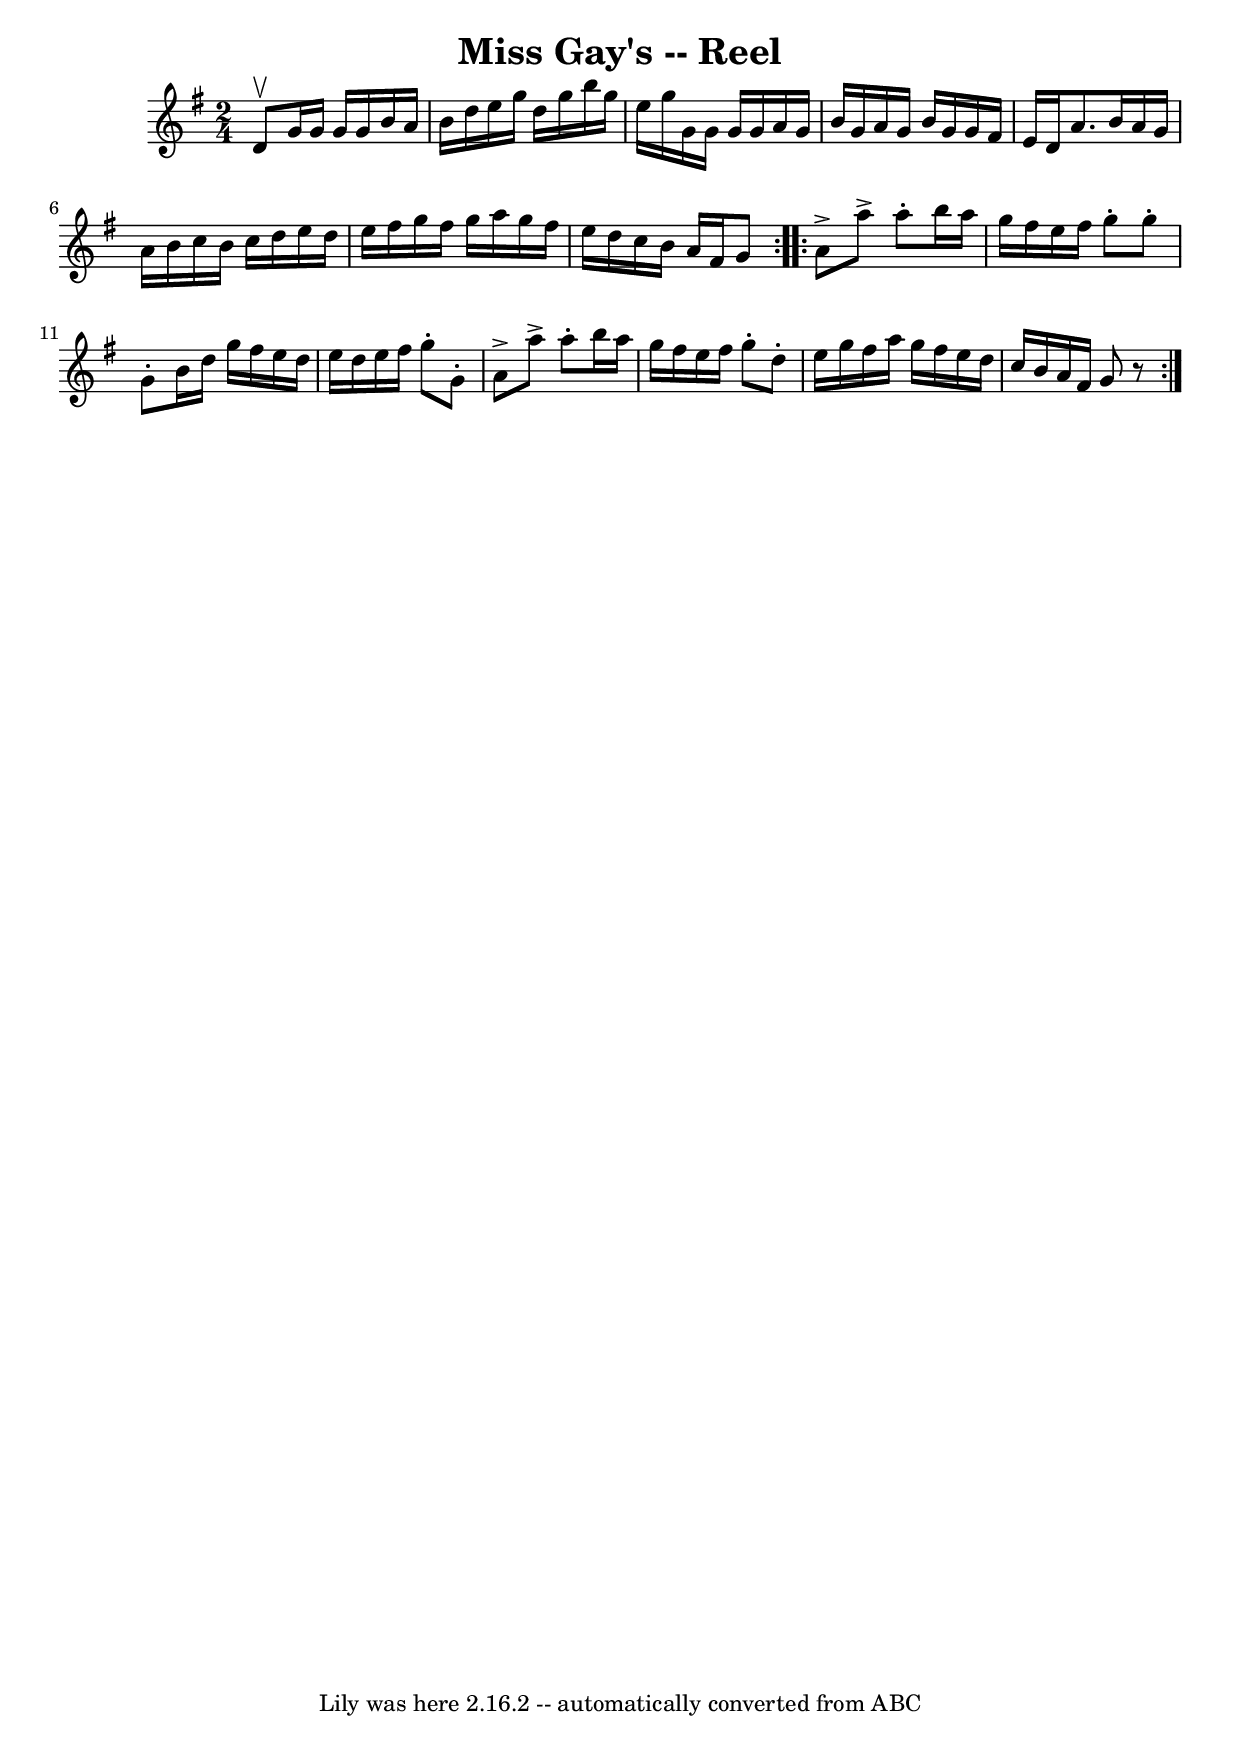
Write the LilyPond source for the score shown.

\version "2.16.2"
\include "Mammoth.ily"
\header {
  %% book = "Ryan's Mammoth Collection"
  crossRefNumber = "1"
  footnotes = "\\\\175"
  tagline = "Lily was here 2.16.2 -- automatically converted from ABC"
  title = "Miss Gay's -- Reel"

}
voicedefault =  {



  \repeat volta 2 {

    \time 2/4 
    \key g \major
 d'8^\upbow |
    g'16 g'16 g'16 g'16 
    b'16 a'16 b'16 d''16    |
    e''16 g''16 d''16 g''16 
    b''16 g''16 e''16 g''16    |
    g'16 g'16 g'16 g'16  
    a'16 g'16 b'16 g'16    |
    a'16 g'16 b'16 g'16    
    g'16 fis'16 e'16 d'16    |
    a'8. b'16 a'16 g'16    
    a'16 b'16    |
    c''16 b'16 c''16 d''16 e''16 d''16    
    e''16 fis''16    |
    g''16 fis''16 g''16 a''16 g''16    
    fis''16 e''16 d''16    |
    c''16 b'16 a'16 fis'16 g'8  
    
  } 
  \repeat volta 2 {
    a'8^\accent a''8^\accent a''8 -. b''16    
    a''16    |
    g''16 fis''16 e''16 fis''16 g''8 -. g''8 -.   
    |
    g'8 -. b'16 d''16 g''16 fis''16 e''16 d''16    
    |
    e''16 d''16 e''16 fis''16 g''8 -. g'8 -.   |
    
    a'8^\accent a''8^\accent a''8 -. b''16 a''16    |
    g''16    
    fis''16 e''16 fis''16 g''8 -. d''8 -.   |
    e''16 g''16    
    fis''16 a''16 g''16 fis''16 e''16 d''16    |
    c''16    
    b'16 a'16 fis'16 g'8    r8   
  }   

}

\score{
  <<

    \context Staff="default"
    {
      \voicedefault 
      
    }

  >>
  \layout {
    
  }
  \midi {
  }

}
